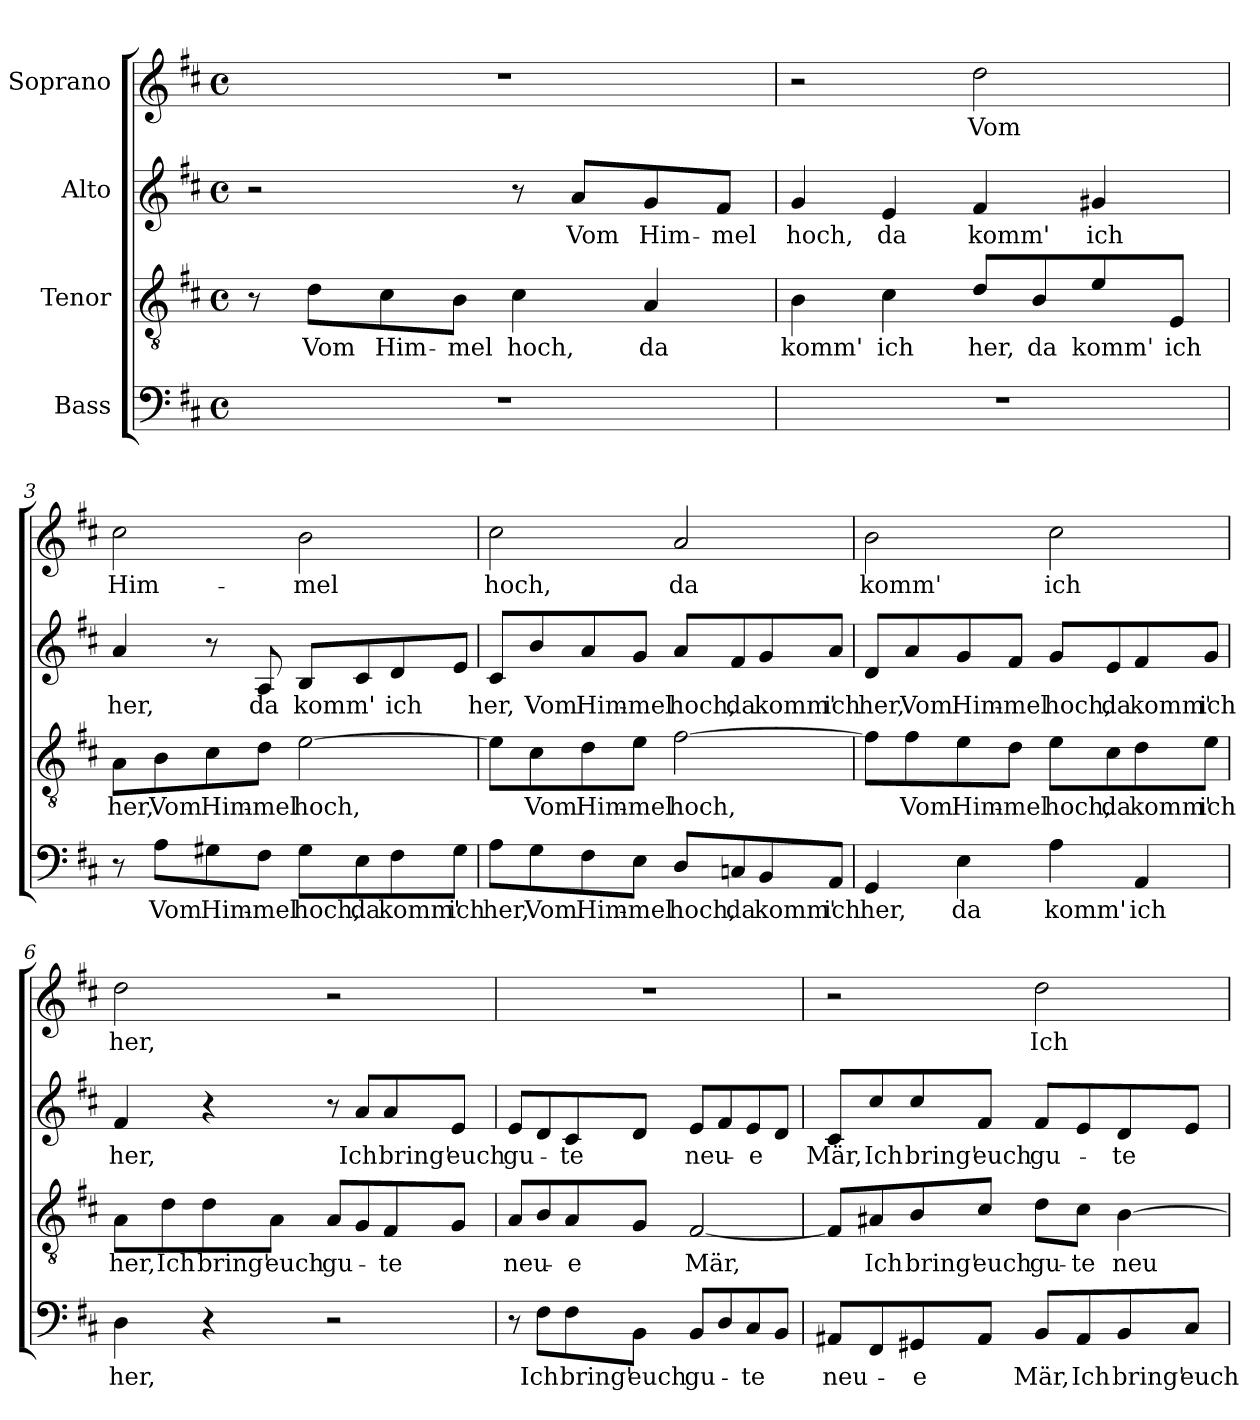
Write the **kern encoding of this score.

**kern	**text	**kern	**text	**kern	**text	**kern	**text
*part4	*part4	*part3	*part3	*part2	*part2	*part1	*part1
*staff4	*staff4	*staff3	*staff3	*staff2	*staff2	*staff1	*staff1
*I"Bass	*	*I"Tenor	*	*I"Alto	*	*I"Soprano	*
*clefF4	*	*clefGv2	*	*clefG2	*	*clefG2	*
*k[f#c#]	*	*k[f#c#]	*	*k[f#c#]	*	*k[f#c#]	*
*D:	*	*D:	*	*D:	*	*D:	*
*M4/4	*	*M4/4	*	*M4/4	*	*M4/4	*
*met(c)	*	*met(c)	*	*met(c)	*	*met(c)	*
=1	=1	=1	=1	=1	=1	=1	=1
1r	.	8r	.	2r	.	1r	.
.	.	8d\L	Vom	.	.	.	.
.	.	8c#\	Him-	.	.	.	.
.	.	8B\J	-mel	.	.	.	.
.	.	4c#\	hoch,	8r	.	.	.
.	.	.	.	8a/L	Vom	.	.
.	.	4A/	da	8g/	Him-	.	.
.	.	.	.	8f#/J	-mel	.	.
=2	=2	=2	=2	=2	=2	=2	=2
1r	.	4B\	komm'	4g/	hoch,	2r	.
.	.	4c#\	ich	4e/	da	.	.
.	.	8d/L	her,	4f#/	komm'	2dd\	Vom
.	.	8B/	da	.	.	.	.
.	.	8e/	komm'	4g#X/	ich	.	.
.	.	8E/J	ich	.	.	.	.
=3	=3	=3	=3	=3	=3	=3	=3
8r	.	8A\L	her,	4a/	her,	2cc#\	Him-
8A\L	Vom	8B\	Vom	.	.	.	.
8G#X\	Him-	8c#\	Him-	8r	.	.	.
8F#\J	-mel	8d\J	-mel	8A/	da	.	.
8G#\L	hoch,	[2e\	hoch,	8B/L	komm'	2b\	-mel
8E\	da	.	.	8c#/	.	.	.
8F#\	komm'	.	.	8d/	ich	.	.
8G#\J	ich	.	.	8e/J	.	.	.
!!LO:LB:g=z
=4	=4	=4	=4	=4	=4	=4	=4
8A\L	her,	8e\L]	.	8c#/L	her,	2cc#\	hoch,
8G\	Vom	8c#\	Vom	8b/	Vom	.	.
8F#\	Him-	8d\	Him-	8a/	Him-	.	.
8E\J	-mel	8e\J	-mel	8g/J	-mel	.	.
8D/L	hoch,	[2f#\	hoch,	8a/L	hoch,	2a/	da
8Cn/	da	.	.	8f#/	da	.	.
8BB/	komm'	.	.	8g/	komm'	.	.
8AA/J	ich	.	.	8a/J	ich	.	.
=5	=5	=5	=5	=5	=5	=5	=5
4GG/	her,	8f#\L]	.	8d/L	her,	2b\	komm'
.	.	8f#\	Vom	8a/	Vom	.	.
4E\	da	8e\	Him-	8g/	Him-	.	.
.	.	8d\J	-mel	8f#/J	-mel	.	.
4A\	komm'	8e\L	hoch,	8g/L	hoch,	2cc#\	ich
.	.	8c#\	da	8e/	da	.	.
4AA/	ich	8d\	komm'	8f#/	komm'	.	.
.	.	8e\J	ich	8g/J	ich	.	.
=6	=6	=6	=6	=6	=6	=6	=6
4D\	her,	8A\L	her,	4f#/	her,	2dd\	her,
.	.	8d\	Ich	.	.	.	.
4r	.	8d\	bring'	4r	.	.	.
.	.	8A\J	euch	.	.	.	.
2r	.	8A/L	gu-	8r	.	2r	.
.	.	8G/	.	8a/L	Ich	.	.
.	.	8F#/	-te	8a/	bring'	.	.
.	.	8G/J	.	8e/J	euch	.	.
!!LO:LB:g=z
=7	=7	=7	=7	=7	=7	=7	=7
8r	.	8A/L	neu-	8e/L	gu-	1r	.
8F#\L	Ich	8B/	.	8d/	.	.	.
8F#\	bring'	8A/	-e	8c#/	-te	.	.
8BB\J	euch	8G/J	.	8d/J	.	.	.
8BB/L	gu-	[2F#/	Mär,	8e/L	neu-	.	.
8D/	.	.	.	8f#/	.	.	.
8C#/	-te	.	.	8e/	-e	.	.
8BB/J	.	.	.	8d/J	.	.	.
=8	=8	=8	=8	=8	=8	=8	=8
8AA#X/L	neu-	8F#/L]	.	8c#/L	Mär,	2r	.
8FF#/	.	8A#X/	Ich	8cc#/	Ich	.	.
8GG#X/	-e	8B/	bring'	8cc#/	bring'	.	.
8AA#/J	.	8c#/J	euch	8f#/J	euch	.	.
8BB/L	Mär,	8d\L	gu-	8f#/L	gu-	2dd\	Ich
8AA#/	Ich	8c#\J	-te	8e/	.	.	.
8BB/	bring'	[4B\	neu-	8d/	-te	.	.
8C#/J	euch	.	.	8e/J	.	.	.
=	=	=	=	=	=	=	=
*-	*-	*-	*-	*-	*-	*-	*-
